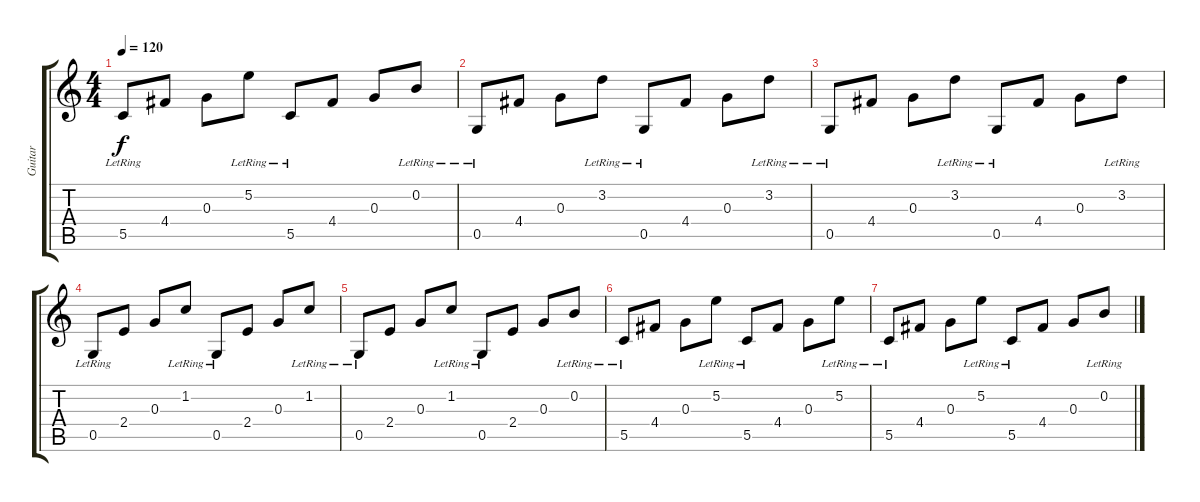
\track ("Guitar" "Guitar") {instrument electricguitarjazz}
\staff {score tabs}
\tuning (D4 B3 G3 D3 G2 D2) {hide}
\ts (4 4)
\tempo 120
\clef g2
\ks c
5.5{lr}.8{dy f} 4.4.8 0.3.8 5.2{lr}.8 5.5{lr}.8 4.4.8 0.3.8 0.2{lr}.8 |
0.5{lr}.8 4.4.8 0.3.8 3.2{lr}.8 0.5{lr}.8 4.4.8 0.3.8 3.2{lr}.8 |
0.5{lr}.8 4.4.8 0.3.8 3.2{lr}.8 0.5{lr}.8 4.4.8 0.3.8 3.2{lr}.8 |
0.5{lr}.8 2.4.8 0.3.8 1.2{lr}.8 0.5{lr}.8 2.4.8 0.3.8 1.2{lr}.8 |
0.5{lr}.8 2.4.8 0.3.8 1.2{lr}.8 0.5{lr}.8 2.4.8 0.3.8 0.2{lr}.8 |
5.5{lr}.8 4.4.8 0.3.8 5.2{lr}.8 5.5{lr}.8 4.4.8 0.3.8 5.2{lr}.8 |
5.5{lr}.8 4.4.8 0.3.8 5.2{lr}.8 5.5{lr}.8 4.4.8 0.3.8 0.2{lr}.8
